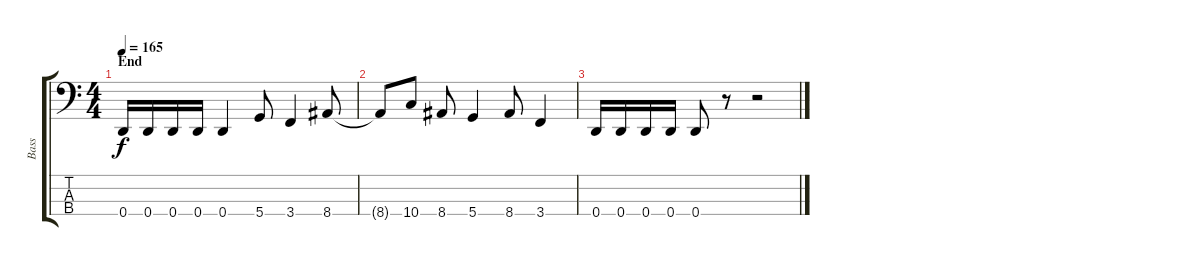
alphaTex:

\track ("Bass" "Bass") {instrument electricbasspick}
\staff {score tabs}
\tuning (G2 D2 A1 D1) {hide}
\ts (4 4)
\section ("" "End")
\tempo 165
\clef f4
\ks c
0.4.16{dy f} 0.4.16 0.4.16 0.4.16 0.4.4 5.4.8 3.4.4 8.4.8 |
8.4{t}.8 10.4.8 8.4.8 5.4.4 8.4.8 3.4.4 |
0.4.16 0.4.16 0.4.16 0.4.16 0.4.8 r.8 r.2
